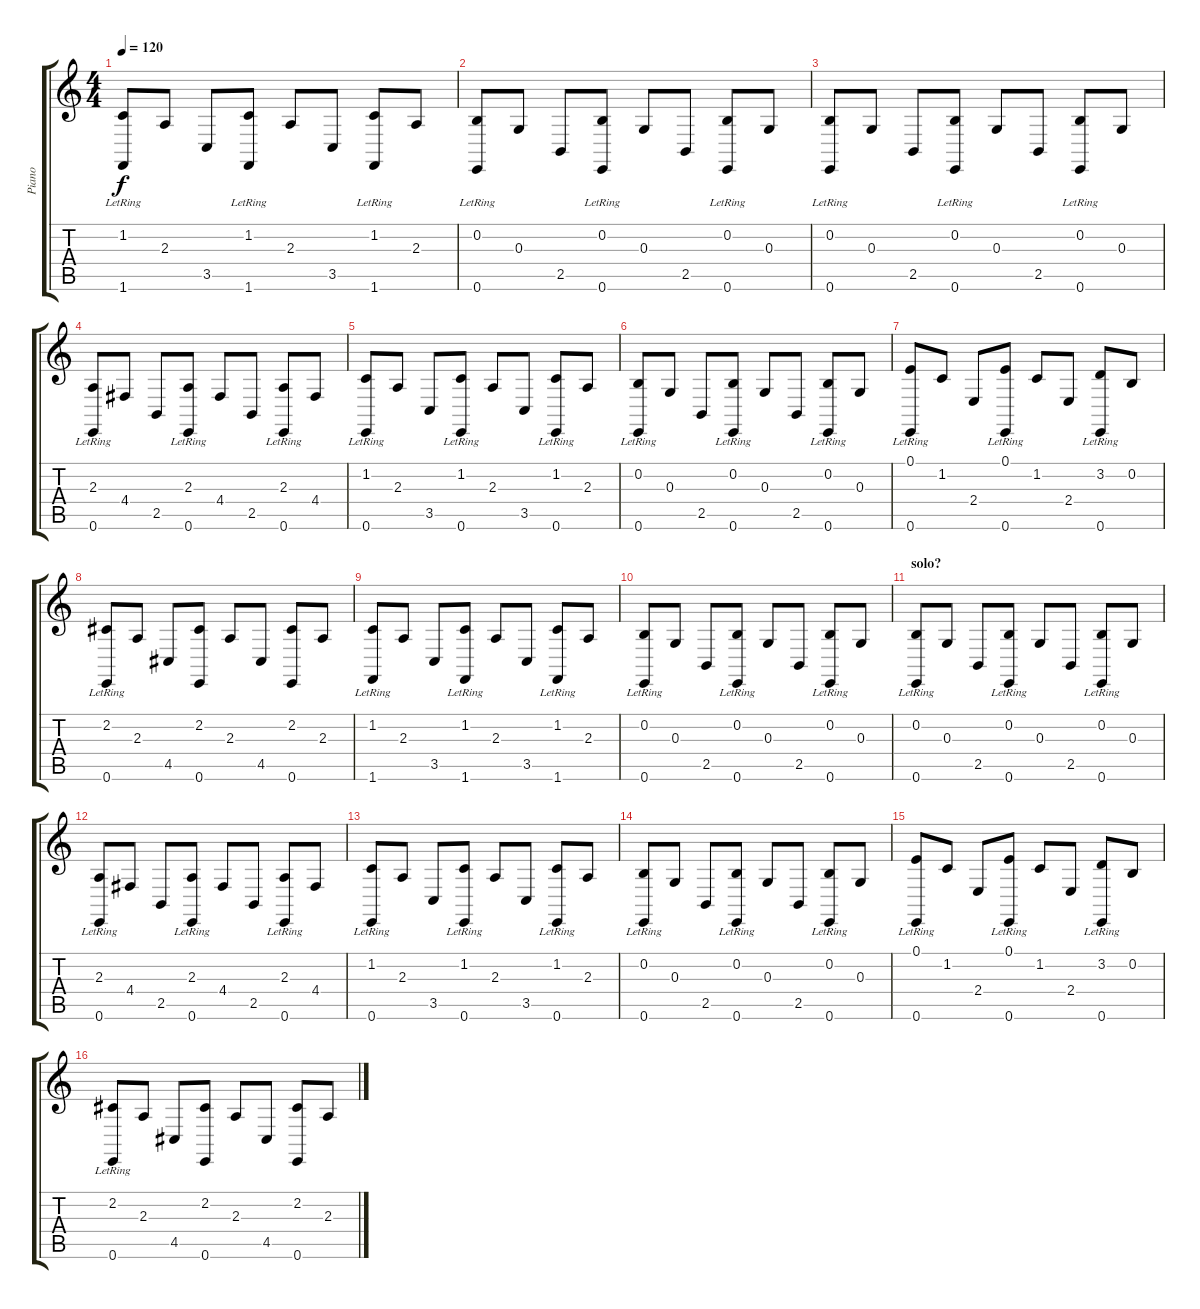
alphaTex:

\track ("Piano" "Piano") {instrument acousticgrandpiano}
\staff {score tabs}
\tuning (E4 B3 G3 D3 A2 E2) {hide}
\ts (4 4)
\tempo 120
\clef g2
\ks c
(1.2 1.6{lr}).8{dy f} 2.3.8 3.5.8 (1.2 1.6{lr}).8 2.3.8 3.5.8 (1.2 1.6{lr}).8 2.3.8 |
(0.2 0.6{lr}).8 0.3.8 2.5.8 (0.2 0.6{lr}).8 0.3.8 2.5.8 (0.2 0.6{lr}).8 0.3.8 |
(0.2 0.6{lr}).8 0.3.8 2.5.8 (0.2 0.6{lr}).8 0.3.8 2.5.8 (0.2 0.6{lr}).8 0.3.8 |
(2.3 0.6{lr}).8 4.4.8 2.5.8 (2.3 0.6{lr}).8 4.4.8 2.5.8 (2.3 0.6{lr}).8 4.4.8 |
(1.2 0.6{lr}).8 2.3.8 3.5.8 (1.2 0.6{lr}).8 2.3.8 3.5.8 (1.2 0.6{lr}).8 2.3.8 |
(0.2 0.6{lr}).8 0.3.8 2.5.8 (0.2 0.6{lr}).8 0.3.8 2.5.8 (0.2 0.6{lr}).8 0.3.8 |
(0.1 0.6{lr}).8 1.2.8 2.4.8 (0.1 0.6{lr}).8 1.2.8 2.4.8 (3.2 0.6{lr}).8 0.2.8 |
(2.2 0.6{lr}).8 2.3.8 4.5.8 (2.2 0.6).8 2.3.8 4.5.8 (2.2 0.6).8 2.3.8 |
(1.2 1.6{lr}).8 2.3.8 3.5.8 (1.2 1.6{lr}).8 2.3.8 3.5.8 (1.2 1.6{lr}).8 2.3.8 |
(0.2 0.6{lr}).8 0.3.8 2.5.8 (0.2 0.6{lr}).8 0.3.8 2.5.8 (0.2 0.6{lr}).8 0.3.8 |
\section ("" "solo?")
(0.2 0.6{lr}).8{volume 10} 0.3.8 2.5.8 (0.2 0.6{lr}).8 0.3.8 2.5.8 (0.2 0.6{lr}).8 0.3.8 |
(2.3 0.6{lr}).8 4.4.8 2.5.8 (2.3 0.6{lr}).8 4.4.8 2.5.8 (2.3 0.6{lr}).8 4.4.8 |
(1.2 0.6{lr}).8 2.3.8 3.5.8 (1.2 0.6{lr}).8 2.3.8 3.5.8 (1.2 0.6{lr}).8 2.3.8 |
(0.2 0.6{lr}).8 0.3.8 2.5.8 (0.2 0.6{lr}).8 0.3.8 2.5.8 (0.2 0.6{lr}).8 0.3.8 |
(0.1 0.6{lr}).8 1.2.8 2.4.8 (0.1 0.6{lr}).8 1.2.8 2.4.8 (3.2 0.6{lr}).8 0.2.8 |
(2.2 0.6{lr}).8{volume 8} 2.3.8 4.5.8 (2.2 0.6).8 2.3.8 4.5.8 (2.2 0.6).8 2.3.8
